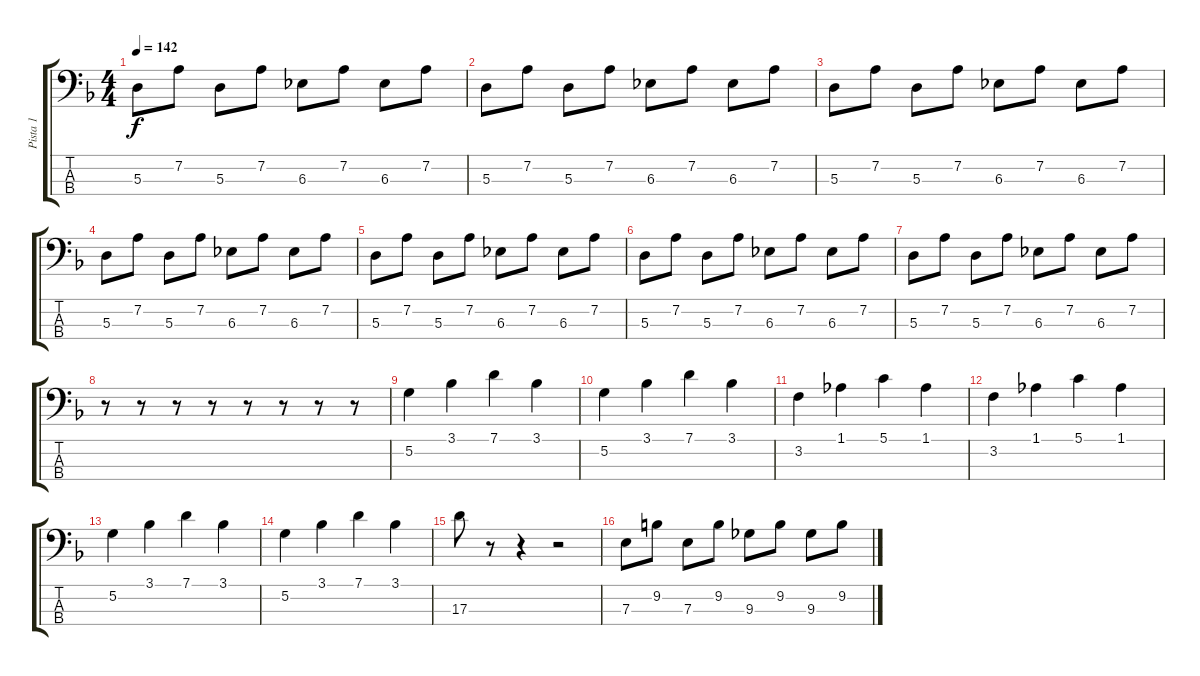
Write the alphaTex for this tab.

\track ("Pista 1" "Pista 1") {instrument electricbassfinger}
\staff {score tabs}
\tuning (G2 D2 A1 E1) {hide}
\ts (4 4)
\tempo 142
\clef f4
\ks f
5.3.8{dy f} 7.2.8 5.3.8 7.2.8 6.3.8 7.2.8 6.3.8 7.2.8 |
5.3.8 7.2.8 5.3.8 7.2.8 6.3.8 7.2.8 6.3.8 7.2.8 |
5.3.8 7.2.8 5.3.8 7.2.8 6.3.8 7.2.8 6.3.8 7.2.8 |
5.3.8 7.2.8 5.3.8 7.2.8 6.3.8 7.2.8 6.3.8 7.2.8 |
5.3.8 7.2.8 5.3.8 7.2.8 6.3.8 7.2.8 6.3.8 7.2.8 |
5.3.8 7.2.8 5.3.8 7.2.8 6.3.8 7.2.8 6.3.8 7.2.8 |
5.3.8 7.2.8 5.3.8 7.2.8 6.3.8 7.2.8 6.3.8 7.2.8 |
r.8 r.8 r.8 r.8 r.8 r.8 r.8 r.8 |
5.2.4 3.1.4 7.1.4 3.1.4 |
5.2.4 3.1.4 7.1.4 3.1.4 |
3.2.4 1.1.4 5.1.4 1.1.4 |
3.2.4 1.1.4 5.1.4 1.1.4 |
5.2.4 3.1.4 7.1.4 3.1.4 |
5.2.4 3.1.4 7.1.4 3.1.4 |
17.3.8 r.8 r.4 r.2 |
7.3.8 9.2.8 7.3.8 9.2.8 9.3.8 9.2.8 9.3.8 9.2.8
